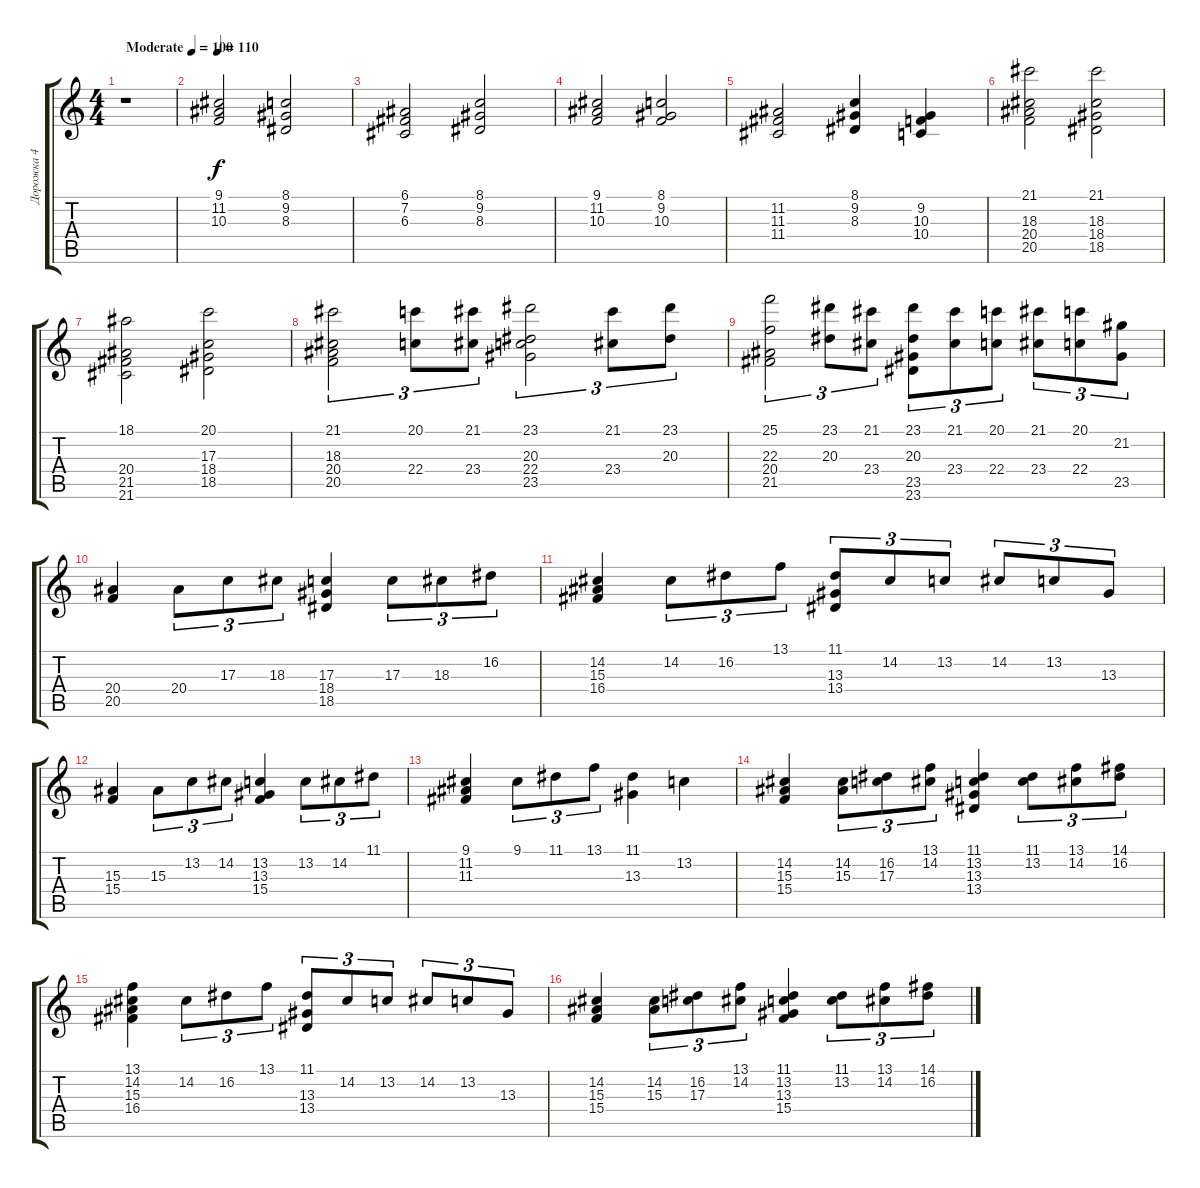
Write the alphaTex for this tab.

\track ("Дорожка 4" "Дорожка 4") {instrument stringensemble1}
\staff {score tabs}
\tuning (E4 B3 G3 D3 A2 E2) {hide}
\ts (4 4)
\tempo (100 "Moderate")
\clef g2
\ks c
r.1{dy f instrument stringensemble1} |
\tempo 110
(9.1 11.2 10.3).2 (8.1 9.2 8.3).2 |
(6.1 7.2 6.3).2 (8.1 9.2 8.3).2 |
(9.1 11.2 10.3).2 (8.1 9.2 10.3).2 |
(11.2 11.3 11.4).2 (8.1 9.2 8.3).4 (9.2 10.3 10.4).4 |
(21.1 18.3 20.4 20.5).2 (21.1 18.3 18.4 18.5).2 |
(18.1 20.4 21.5 21.6).2 (20.1 17.3 18.4 18.5).2 |
(21.1 18.3 20.4 20.5).2{tu (3 2)} (20.1 22.4).8{tu (3 2)} (21.1 23.4).8{tu (3 2)} (23.1 20.3 22.4 23.5).2{tu (3 2)} (21.1 23.4).8{tu (3 2)} (23.1 20.3).8{tu (3 2)} |
(25.1 22.3 20.4 21.5).2{tu (3 2)} (23.1 20.3).8{tu (3 2)} (21.1 23.4).8{tu (3 2)} (23.1 20.3 23.5 23.6).8{tu (3 2)} (21.1 23.4).8{tu (3 2)} (20.1 22.4).8{tu (3 2)} (21.1 23.4).8{tu (3 2)} (20.1 22.4).8{tu (3 2)} (21.2 23.5).8{tu (3 2)} |
(20.4 20.5).4 20.4.8{tu (3 2)} 17.3.8{tu (3 2)} 18.3.8{tu (3 2)} (17.3 18.4 18.5).4 17.3.8{tu (3 2)} 18.3.8{tu (3 2)} 16.2.8{tu (3 2)} |
(14.2 15.3 16.4).4 14.2.8{tu (3 2)} 16.2.8{tu (3 2)} 13.1.8{tu (3 2)} (11.1 13.3 13.4).8{tu (3 2)} 14.2.8{tu (3 2)} 13.2.8{tu (3 2)} 14.2.8{tu (3 2)} 13.2.8{tu (3 2)} 13.3.8{tu (3 2)} |
(15.3 15.4).4 15.3.8{tu (3 2)} 13.2.8{tu (3 2)} 14.2.8{tu (3 2)} (13.2 13.3 15.4).4 13.2.8{tu (3 2)} 14.2.8{tu (3 2)} 11.1.8{tu (3 2)} |
(9.1 11.2 11.3).4 9.1.8{tu (3 2)} 11.1.8{tu (3 2)} 13.1.8{tu (3 2)} (11.1 13.3).4 13.2.4 |
(14.2 15.3 15.4).4 (14.2 15.3).8{tu (3 2)} (16.2 17.3).8{tu (3 2)} (13.1 14.2).8{tu (3 2)} (11.1 13.2 13.3 13.4).4 (11.1 13.2).8{tu (3 2)} (13.1 14.2).8{tu (3 2)} (14.1 16.2).8{tu (3 2)} |
(13.1 14.2 15.3 16.4).4 14.2.8{tu (3 2)} 16.2.8{tu (3 2)} 13.1.8{tu (3 2)} (11.1 13.3 13.4).8{tu (3 2)} 14.2.8{tu (3 2)} 13.2.8{tu (3 2)} 14.2.8{tu (3 2)} 13.2.8{tu (3 2)} 13.3.8{tu (3 2)} |
(14.2 15.3 15.4).4 (14.2 15.3).8{tu (3 2)} (16.2 17.3).8{tu (3 2)} (13.1 14.2).8{tu (3 2)} (11.1 13.2 13.3 15.4).4 (11.1 13.2).8{tu (3 2)} (13.1 14.2).8{tu (3 2)} (14.1 16.2).8{tu (3 2)}
